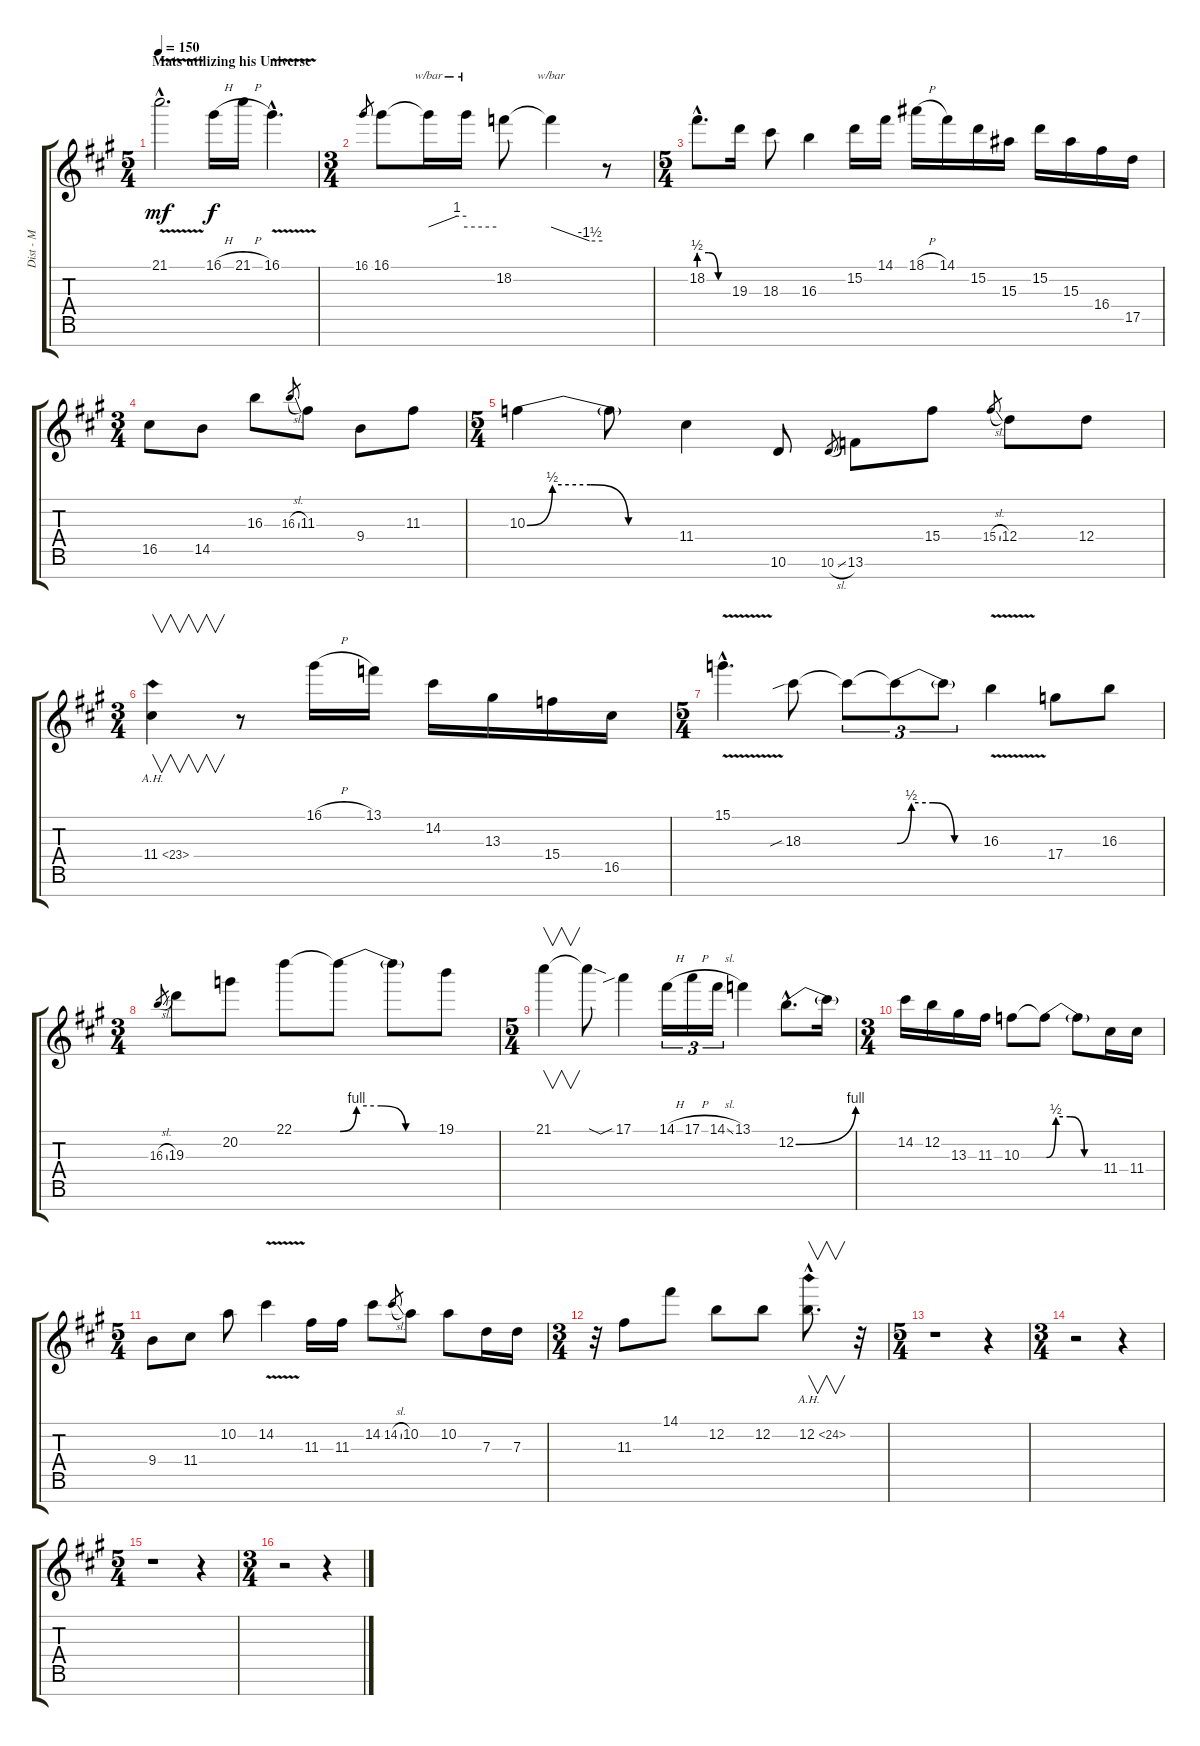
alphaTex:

\track ("Dist - M" "Dist - M") {instrument distortionguitar}
\staff {score tabs}
\tuning (E4 B3 G3 D3 A2 E2 B1) {hide}
\ts (5 4)
\section ("" "Mats utilizing his Universe")
\tempo 150
\clef g2
\ks a
21.1{v hac}.2{d dy mf} 16.1{h}.16{dy f} 21.1{h}.16 16.1{v hac}.4{d} |
\ts (3 4)
16.1.8{gr} 16.1.8 16.1{t}.16{tbe (custom default 0 0 45 4 60 4)} 16.1{t}.16{tbe (hold default 0 0 60 0)} 18.2.8 18.2{t}.4{tbe (custom default 0 0 45 -6 60 -6)} r.8 |
\ts (5 4)
18.2{be (custom 0 2 20 2 40 0 60 0) hac}.8{d} 19.3.16 18.3.8 16.3.4 15.2.16 14.1.16 18.1{h}.16 14.1.16 15.2.16 15.3.16 15.2.16 15.3.16 16.4.16 17.5.16 |
\ts (3 4)
16.5.8 14.5.8 16.3.8 16.3{sl}.8{gr} 11.3.8 9.4.8 11.3.8 |
\ts (5 4)
10.3{be (custom 0 0 10 2 25 2 40 0 60 0)}.4 10.3{t}.8 11.4.4 10.6.8 10.6{sl}.8{gr} 13.6.8 15.4.8 15.4{sl}.8{gr} 12.4.8 12.4.8 |
\ts (3 4)
11.4{ah 12}.4{v} r.8 16.1{h}.16 13.1.16 14.2.16 13.3.16 15.4.16 16.5.16 |
\ts (5 4)
15.1{v hac}.4{d} 18.3{sib}.8 18.3{t}.8{tu (3 2)} 18.3{be (custom 0 0 10 2 25 2 40 0 60 0) t}.8{tu (3 2)} 18.3{t}.8{tu (3 2)} 16.3{v}.4 17.4.8 16.3.8 |
\ts (3 4)
16.3{sl}.8{gr} 19.3.8 20.2.8 22.1.8 22.1{be (custom 0 0 10 4 25 4 40 0 60 0) t}.8 22.1{t}.8 19.1.8 |
\ts (5 4)
21.1.4{v} 21.1{sod t}.8 17.1{sib}.4 14.1{h}.16{tu (3 2)} 17.1{h}.16{tu (3 2)} 14.1{sl}.16{tu (3 2)} 13.1.4 12.2{be (bend 0 0 60 4) hac}.8{d} 12.2{t}.16 |
\ts (3 4)
14.2.16 12.2.16 13.3.16 11.3.16 10.3.8 10.3{be (custom 0 0 10 2 25 2 40 0 60 0) t}.8 10.3{t}.8 11.4.16 11.4.16 |
\ts (5 4)
9.4.8 11.4.8 10.2.8 14.2{v}.4 11.3.16 11.3.16 14.2.8 14.2{sl}.8{gr} 10.2.8 10.2.8 7.3.16 7.3.16 |
\ts (3 4)
r.32 11.3.8 14.1.8 12.2.8 12.2.8 12.2{ah 12 hac}.8{v d} r.32 |
\ts (5 4)
r.1 r.4 |
\ts (3 4)
r.2 r.4 |
\ts (5 4)
r.1 r.4 |
\ts (3 4)
r.2 r.4
